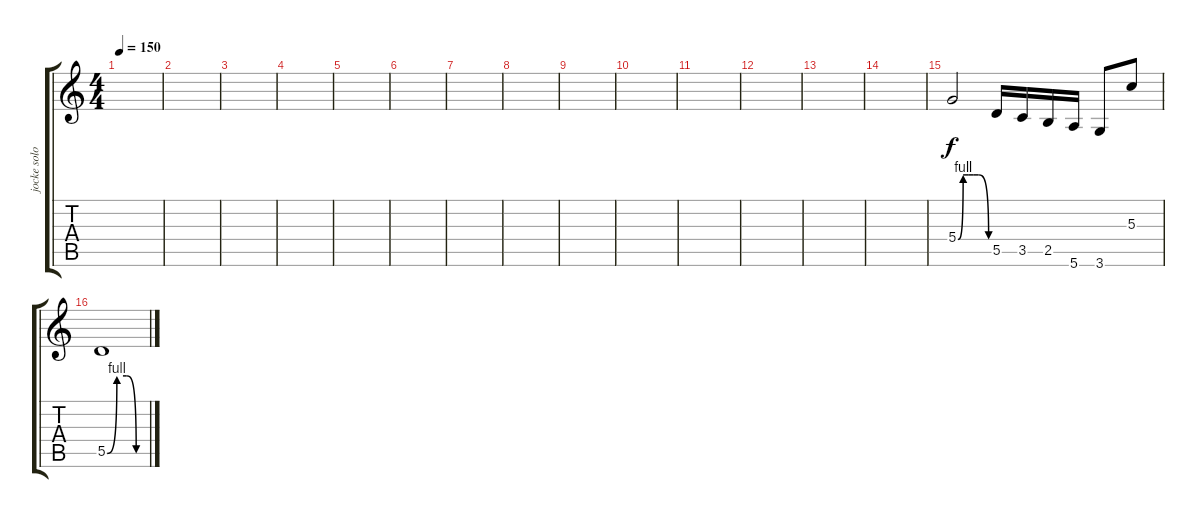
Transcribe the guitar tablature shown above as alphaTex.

\track ("jocke solo" "jocke solo") {instrument distortionguitar}
\staff {score tabs}
\tuning (E4 B3 G3 D3 A2 E2) {hide}
\ts (4 4)
\tempo 150
\clef g2
\ks c
|
|
|
|
|
|
|
|
|
|
|
|
|
|
5.4{be (custom 0 0 10 4 20 4 30 4 40 4 60 0)}.2 5.5.16 3.5.16 2.5.16 5.6.16 3.6.8 5.3.8 |
5.5{be (custom 0 0 15 4 30 4 45 0 60 0)}.1
